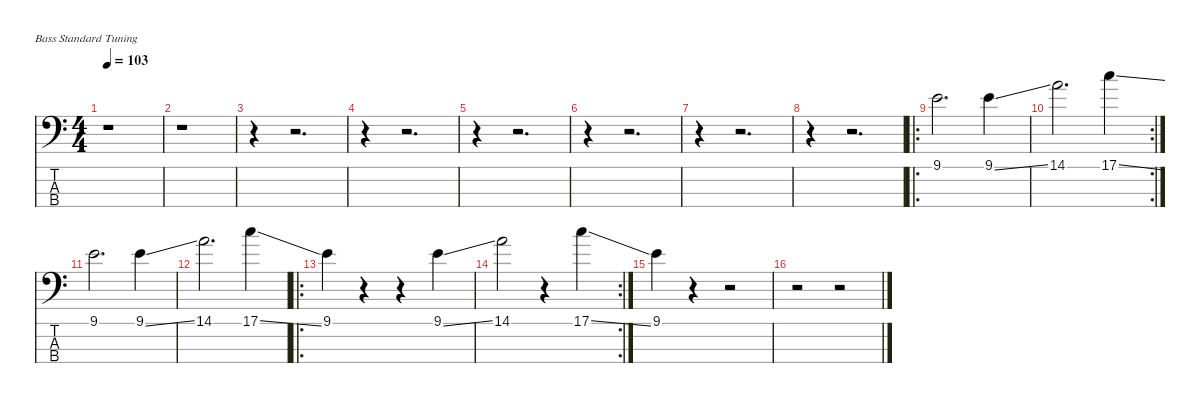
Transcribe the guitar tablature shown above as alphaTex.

\defaultSystemsLayout 4
\hideDynamics
\bracketExtendMode nobrackets
\singleTrackTrackNamePolicy hidden
\multiTrackTrackNamePolicy hidden
\otherSystemsTrackNameOrientation horizontal
\track ("Bass 1" "fl.bs.") {instrument fretlessbass}
\staff {score tabs}
\tuning (G2 D2 A1 E1)
\ts (4 4)
\tempo 103
\clef f4
\ks c
r.1{dy f beam Down} |
r.1{beam Down} |
r.4{beam Down} r.2{d beam Down} |
r.4{beam Down} r.2{d beam Down} |
r.4{beam Down} r.2{d beam Down} |
r.4{beam Down} r.2{d beam Down} |
r.4{beam Down} r.2{d beam Down} |
r.4{beam Down} r.2{d beam Down} |
\ro
9.1.2{d beam Down} 9.1{ss}.4{beam Down} |
\rc 2
14.1.2{d beam Down} 17.1{ss}.4{beam Down} |
9.1.2{d beam Down} 9.1{ss}.4{beam Down} |
14.1.2{d beam Down} 17.1{ss}.4{beam Down} |
\ro
9.1.4{beam Down} r.4{beam Down} r.4{beam Down} 9.1{ss}.4{beam Down} |
\rc 2
14.1.2{beam Down} r.4{beam Down} 17.1{ss}.4{beam Down} |
9.1.4{beam Down} r.4{beam Down} r.2{beam Down} |
r.2{beam Down} r.2{beam Down}
